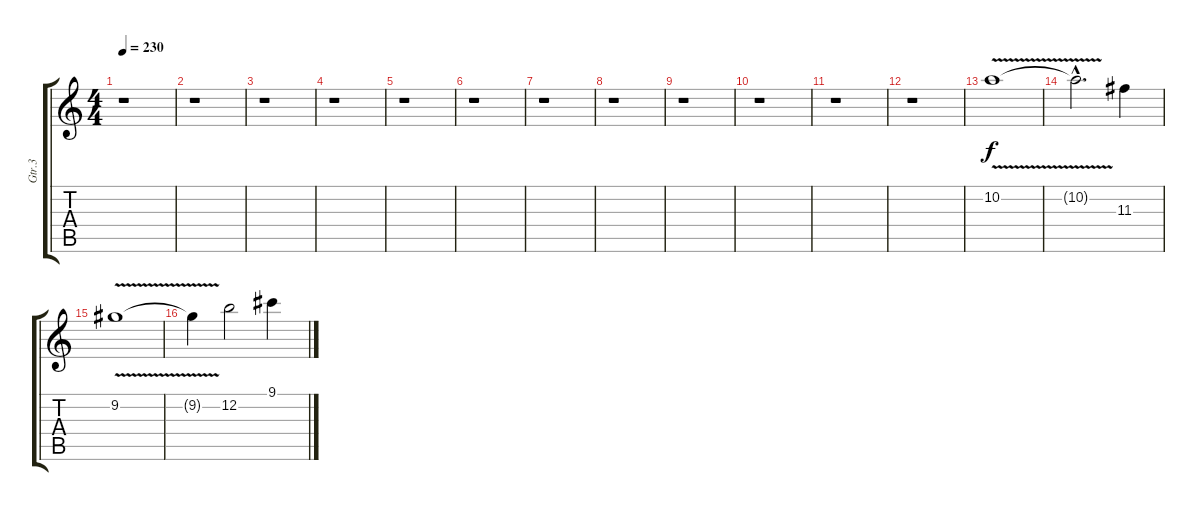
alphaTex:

\track ("Gtr.3" "Gtr.3") {instrument distortionguitar}
\staff {score tabs}
\tuning (E4 B3 G3 D3 A2 E2) {hide}
\ts (4 4)
\tempo 230
\clef g2
\ks c
r.1{dy f} |
r.1 |
r.1 |
r.1 |
r.1 |
r.1 |
r.1 |
r.1 |
r.1 |
r.1 |
r.1 |
r.1 |
10.2{v}.1 |
10.2{hac t}.2{d} 11.3.4 |
9.2{v}.1 |
9.2{t}.4 12.2.2 9.1.4
